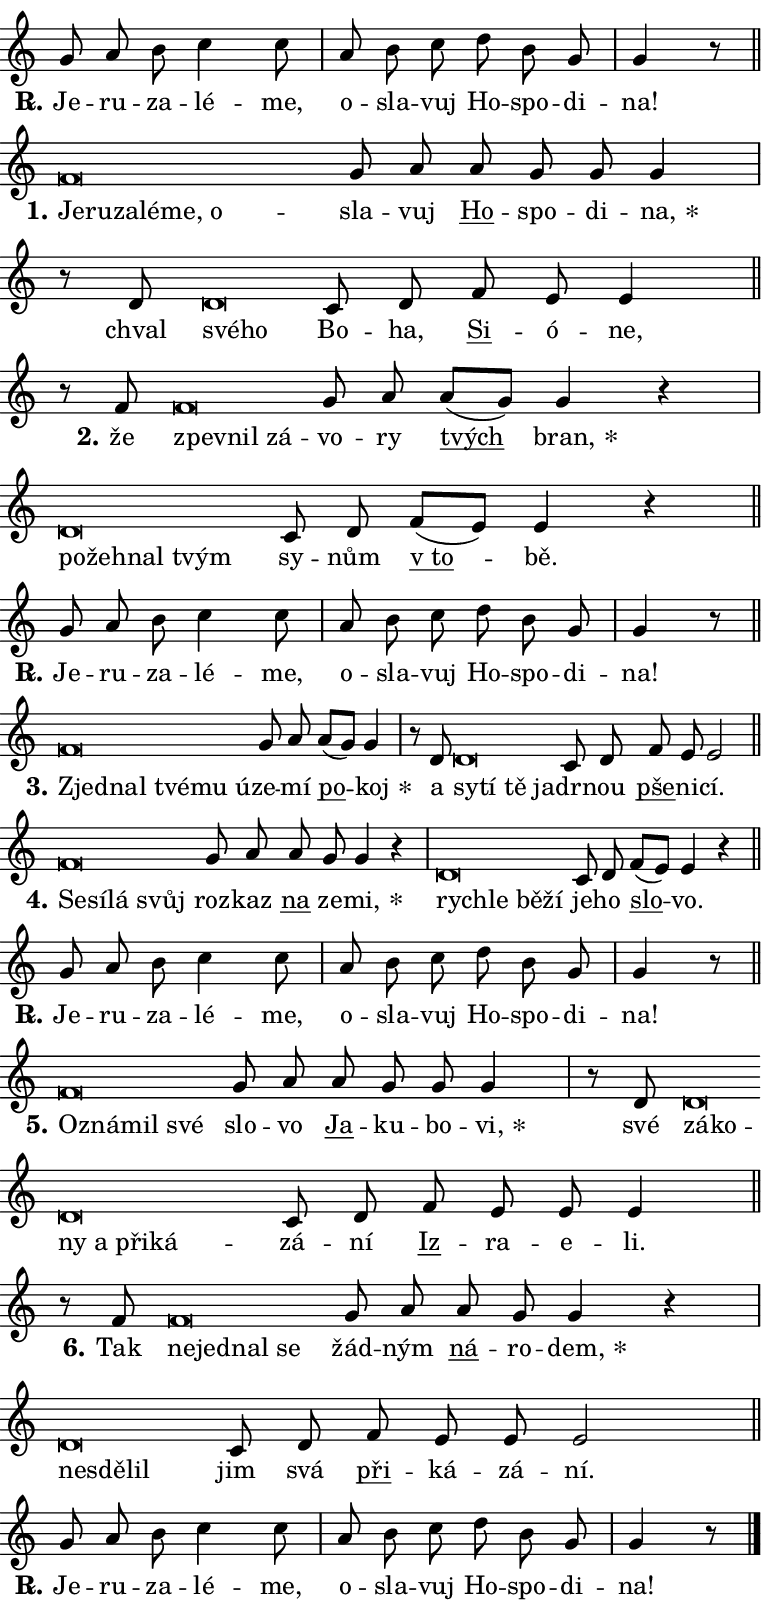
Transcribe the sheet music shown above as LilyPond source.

\version "2.24.0"
\header { tagline = "" }
\paper {
  indent = 0\cm
  top-margin = 0\cm
  right-margin = 0.13\cm % to fit lyric hyphens
  bottom-margin = 0\cm
  left-margin = 0\cm
  paper-width = 13\cm
  page-breaking = #ly:one-page-breaking
  system-system-spacing.basic-distance = #11
  score-system-spacing.basic-distance = #11
  ragged-last = ##f
}


%% Author: Thomas Morley
%% https://lists.gnu.org/archive/html/lilypond-user/2020-05/msg00002.html
#(define (line-position grob)
"Returns position of @var[grob} in current system:
   @code{'start}, if at first time-step
   @code{'end}, if at last time-step
   @code{'middle} otherwise
"
  (let* ((col (ly:item-get-column grob))
         (ln (ly:grob-object col 'left-neighbor))
         (rn (ly:grob-object col 'right-neighbor))
         (col-to-check-left (if (ly:grob? ln) ln col))
         (col-to-check-right (if (ly:grob? rn) rn col))
         (break-dir-left
           (and
             (ly:grob-property col-to-check-left 'non-musical #f)
             (ly:item-break-dir col-to-check-left)))
         (break-dir-right
           (and
             (ly:grob-property col-to-check-right 'non-musical #f)
             (ly:item-break-dir col-to-check-right))))
        (cond ((eqv? 1 break-dir-left) 'start)
              ((eqv? -1 break-dir-right) 'end)
              (else 'middle))))

#(define (tranparent-at-line-position vctor)
  (lambda (grob)
  "Relying on @code{line-position} select the relevant enry from @var{vctor}.
Used to determine transparency,"
    (case (line-position grob)
      ((end) (not (vector-ref vctor 0)))
      ((middle) (not (vector-ref vctor 1)))
      ((start) (not (vector-ref vctor 2))))))

noteHeadBreakVisibility =
#(define-music-function (break-visibility)(vector?)
"Makes @code{NoteHead}s transparent relying on @var{break-visibility}"
#{
  \override NoteHead.transparent =
    #(tranparent-at-line-position break-visibility)
#})

#(define delete-ledgers-for-transparent-note-heads
  (lambda (grob)
    "Reads whether a @code{NoteHead} is transparent.
If so this @code{NoteHead} is removed from @code{'note-heads} from
@var{grob}, which is supposed to be @code{LedgerLineSpanner}.
As a result ledgers are not printed for this @code{NoteHead}"
    (let* ((nhds-array (ly:grob-object grob 'note-heads))
           (nhds-list
             (if (ly:grob-array? nhds-array)
                 (ly:grob-array->list nhds-array)
                 '()))
           ;; Relies on the transparent-property being done before
           ;; Staff.LedgerLineSpanner.after-line-breaking is executed.
           ;; This is fragile ...
           (to-keep
             (remove
               (lambda (nhd)
                 (ly:grob-property nhd 'transparent #f))
               nhds-list)))
      ;; TODO find a better method to iterate over grob-arrays, similiar
      ;; to filter/remove etc for lists
      ;; For now rebuilt from scratch
      (set! (ly:grob-object grob 'note-heads)  '())
      (for-each
        (lambda (nhd)
          (ly:pointer-group-interface::add-grob grob 'note-heads nhd))
        to-keep))))

squashNotes = {
  \override NoteHead.X-extent = #'(-0.2 . 0.2)
  \override NoteHead.Y-extent = #'(-0.75 . 0)
  \override NoteHead.stencil =
    #(lambda (grob)
       (let ((pos (ly:grob-property grob 'staff-position)))
         (begin
           (if (< pos -7) (display "ERROR: Lower brevis then expected\n") (display ""))
           (if (<= pos -6) ly:text-interface::print ly:note-head::print))))
}
unSquashNotes = {
  \revert NoteHead.X-extent
  \revert NoteHead.Y-extent
  \revert NoteHead.stencil
}

hideNotes = \noteHeadBreakVisibility #begin-of-line-visible
unHideNotes = \noteHeadBreakVisibility #all-visible

% work-around for resetting accidentals
% https://lilypond.org/doc/v2.23/Documentation/notation/displaying-rhythms#unmetered-music
cadenzaMeasure = {
  \cadenzaOff
  \partial 1024 s1024
  \cadenzaOn
}

#(define-markup-command (accent layout props text) (markup?)
  "Underline accented syllable"
  (interpret-markup layout props
    #{\markup \override #'(offset . 4.3) \underline { #text }#}))

responsum = \markup \concat {
  "R" \hspace #-1.05 \path #0.1 #'((moveto 0 0.07) (lineto 0.9 0.8)) \hspace #0.05 "."
}

spaceSize = #0.6828661417322834 % exact space size for TeX Gyre Schola

\layout {
  \context {
    \Staff
    \remove "Time_signature_engraver"
    \override LedgerLineSpanner.after-line-breaking = #delete-ledgers-for-transparent-note-heads
  }
  \context {
    \Lyrics {
      \override LyricSpace.minimum-distance = \spaceSize
      \override LyricText.font-name = #"TeX Gyre Schola"
      \override LyricText.font-size = 1
      \override StanzaNumber.font-name = #"TeX Gyre Schola Bold"
      \override StanzaNumber.font-size = 1
    }
  }
  \context {
    \Score 
    \override NoteHead.text =
      #(lambda (grob) 
        (let ((pos (ly:grob-property grob 'staff-position)))
          #{\markup {
            \combine
              \halign #-0.55 \raise #(if (= pos -6) 0 0.5) \override #'(thickness . 2) \draw-line #'(3.2 . 0)
              \musicglyph "noteheads.sM1"
          }#}))
  }
}

% magnetic-lyrics.ily
%
%   written by
%     Jean Abou Samra <jean@abou-samra.fr>
%     Werner Lemberg <wl@gnu.org>
%
%   adapted by
%     Jiri Hon <jiri.hon@gmail.com>
%
% Version 2022-Apr-15

% https://www.mail-archive.com/lilypond-user@gnu.org/msg149350.html

#(define (Left_hyphen_pointer_engraver context)
   "Collect syllable-hyphen-syllable occurrences in lyrics and store
them in properties.  This engraver only looks to the left.  For
example, if the lyrics input is @code{foo -- bar}, it does the
following.

@itemize @bullet
@item
Set the @code{text} property of the @code{LyricHyphen} grob between
@q{foo} and @q{bar} to @code{foo}.

@item
Set the @code{left-hyphen} property of the @code{LyricText} grob with
text @q{foo} to the @code{LyricHyphen} grob between @q{foo} and
@q{bar}.
@end itemize

Use this auxiliary engraver in combination with the
@code{lyric-@/text::@/apply-@/magnetic-@/offset!} hook."
   (let ((hyphen #f)
         (text #f))
     (make-engraver
      (acknowledgers
       ((lyric-syllable-interface engraver grob source-engraver)
        (set! text grob)))
      (end-acknowledgers
       ((lyric-hyphen-interface engraver grob source-engraver)
        ;(when (not (grob::has-interface grob 'lyric-space-interface))
          (set! hyphen grob)));)
      ((stop-translation-timestep engraver)
       (when (and text hyphen)
         (ly:grob-set-object! text 'left-hyphen hyphen))
       (set! text #f)
       (set! hyphen #f)))))

#(define (lyric-text::apply-magnetic-offset! grob)
   "If the space between two syllables is less than the value in
property @code{LyricText@/.details@/.squash-threshold}, move the right
syllable to the left so that it gets concatenated with the left
syllable.

Use this function as a hook for
@code{LyricText@/.after-@/line-@/breaking} if the
@code{Left_@/hyphen_@/pointer_@/engraver} is active."
   (let ((hyphen (ly:grob-object grob 'left-hyphen #f)))
     (when hyphen
       (let ((left-text (ly:spanner-bound hyphen LEFT)))
         (when (grob::has-interface left-text 'lyric-syllable-interface)
           (let* ((common (ly:grob-common-refpoint grob left-text X))
                  (this-x-ext (ly:grob-extent grob common X))
                  (left-x-ext
                   (begin
                     ;; Trigger magnetism for left-text.
                     (ly:grob-property left-text 'after-line-breaking)
                     (ly:grob-extent left-text common X)))
                  ;; `delta` is the gap width between two syllables.
                  (delta (- (interval-start this-x-ext)
                            (interval-end left-x-ext)))
                  (details (ly:grob-property grob 'details))
                  (threshold (assoc-get 'squash-threshold details 0.2)))
             (when (< delta threshold)
               (let* (;; We have to manipulate the input text so that
                      ;; ligatures crossing syllable boundaries are not
                      ;; disabled.  For languages based on the Latin
                      ;; script this is essentially a beautification.
                      ;; However, for non-Western scripts it can be a
                      ;; necessity.
                      (lt (ly:grob-property left-text 'text))
                      (rt (ly:grob-property grob 'text))
                      (is-space (grob::has-interface hyphen 'lyric-space-interface))
                      (space (if is-space " " ""))
                      (extra-delta (if is-space spaceSize 0))
                      ;; Append new syllable.
                      (ltrt-space (if (and (string? lt) (string? rt))
                                (string-append lt space rt)
                                (make-concat-markup (list lt space rt))))
                      ;; Right-align `ltrt` to the right side.
                      (ltrt-space-markup (grob-interpret-markup
                               grob
                               (make-translate-markup
                                (cons (interval-length this-x-ext) 0)
                                (make-right-align-markup ltrt-space)))))
                 (begin
                   ;; Don't print `left-text`.
                   (ly:grob-set-property! left-text 'stencil #f)
                   ;; Set text and stencil (which holds all collected
                   ;; syllables so far) and shift it to the left.
                   (ly:grob-set-property! grob 'text ltrt-space)
                   (ly:grob-set-property! grob 'stencil ltrt-space-markup)
                   (ly:grob-translate-axis! grob (- (- delta extra-delta)) X))))))))))


#(define (lyric-hyphen::displace-bounds-first grob)
   ;; Make very sure this callback isn't triggered too early.
   (let ((left (ly:spanner-bound grob LEFT))
         (right (ly:spanner-bound grob RIGHT)))
     (ly:grob-property left 'after-line-breaking)
     (ly:grob-property right 'after-line-breaking)
     (ly:lyric-hyphen::print grob)))

squashThreshold = #0.4

\layout {
  \context {
    \Lyrics
    \consists #Left_hyphen_pointer_engraver
    \override LyricText.after-line-breaking =
      #lyric-text::apply-magnetic-offset!
    \override LyricHyphen.stencil = #lyric-hyphen::displace-bounds-first
    \override LyricText.details.squash-threshold = \squashThreshold
    \override LyricHyphen.minimum-distance = 0
    \override LyricHyphen.minimum-length = \squashThreshold
  }
}

squashText = \override LyricText.details.squash-threshold = 9999
unSquashText = \override LyricText.details.squash-threshold = \squashThreshold

leftText = \override LyricText.self-alignment-X = #LEFT
unLeftText = \revert LyricText.self-alignment-X

starOffset = #(lambda (grob) 
                (let ((x_offset (ly:self-alignment-interface::aligned-on-x-parent grob)))
                  (if (= x_offset 0) 0 (+ x_offset 1.2))))

star = #(define-music-function (syllable)(string?)
"Append star separator at the end of a syllable"
#{
  \once \override LyricText.X-offset = #starOffset
  \lyricmode { \markup {
    #syllable
    \override #'((font-name . "TeX Gyre Schola Bold")) \hspace #0.2 \lower #0.65 \larger "*"
  } }
#})

starAccent = #(define-music-function (syllable)(string?)
"Append star separator at the end of a syllable and make accent"
#{
  \once \override LyricText.X-offset = #starOffset
  \lyricmode { \markup {
    \accent #syllable
    \override #'((font-name . "TeX Gyre Schola Bold")) \hspace #0.2 \lower #0.65 \larger "*"
  } }
#})

breath = #(define-music-function (syllable)(string?)
"Append breathing indicator at the end of a syllable"
#{
  \lyricmode { \markup { #syllable "+" } }
#})

optionalBreath = #(define-music-function (syllable)(string?)
"Append optional breathing indicator at the end of a syllable"
#{
  \lyricmode { \markup { #syllable "(+)" } }
#})


\score {
    <<
        \new Voice = "melody" { \cadenzaOn \key c \major \relative { g'8 a b c4 c8 \cadenzaMeasure \bar "|" a b c \bar "" d b g \cadenzaMeasure \bar "|" g4 r8 \cadenzaMeasure \bar "||" \break } }
        \new Lyrics \lyricsto "melody" { \lyricmode { \set stanza = \responsum
Je -- ru -- za -- lé -- me, o -- sla -- vuj Ho -- spo -- di -- na! } }
    >>
    \layout {}
}

\score {
    <<
        \new Voice = "melody" { \cadenzaOn \key c \major \relative { \squashNotes f'\breve*1/16 \hideNotes \breve*1/16 \bar "" \breve*1/16 \bar "" \breve*1/16 \bar "" \breve*1/16 \breve*1/16 \bar "" \unHideNotes \unSquashNotes g8 a \bar "" a g g g4 \cadenzaMeasure \bar "|" r8 d \squashNotes d\breve*1/16 \hideNotes \breve*1/16 \bar "" \unHideNotes \unSquashNotes c8 d \bar "" f e e4 \cadenzaMeasure \bar "||" \break } }
        \new Lyrics \lyricsto "melody" { \lyricmode { \set stanza = "1."
\leftText Je -- \squashText ru -- za -- lé -- me, o -- \unLeftText \unSquashText sla -- vuj \markup \accent Ho -- spo -- di -- \star na, chval \leftText své -- \squashText ho \unLeftText \unSquashText Bo -- ha, \markup \accent Si -- ó -- ne, } }
    >>
    \layout {}
}

\score {
    <<
        \new Voice = "melody" { \cadenzaOn \key c \major \relative { r8 f' \squashNotes f\breve*1/16 \hideNotes \breve*1/16 \breve*1/16 \bar "" \unHideNotes \unSquashNotes g8 a \bar "" a[( g)] g4 r \cadenzaMeasure \bar "|" \squashNotes d\breve*1/16 \hideNotes \breve*1/16 \bar "" \breve*1/16 \breve*1/16 \bar "" \unHideNotes \unSquashNotes c8 d \bar "" f[( e)] e4 r \cadenzaMeasure \bar "||" \break } }
        \new Lyrics \lyricsto "melody" { \lyricmode { \set stanza = "2."
že \leftText zpev -- \squashText nil zá -- \unLeftText \unSquashText vo -- ry \markup \accent tvých \star bran, \leftText po -- \squashText žeh -- nal tvým \unLeftText \unSquashText sy -- nům \markup \accent "v to" -- bě. } }
    >>
    \layout {}
}

\score {
    <<
        \new Voice = "melody" { \cadenzaOn \key c \major \relative { g'8 a b c4 c8 \cadenzaMeasure \bar "|" a b c \bar "" d b g \cadenzaMeasure \bar "|" g4 r8 \cadenzaMeasure \bar "||" \break } }
        \new Lyrics \lyricsto "melody" { \lyricmode { \set stanza = \responsum
Je -- ru -- za -- lé -- me, o -- sla -- vuj Ho -- spo -- di -- na! } }
    >>
    \layout {}
}

\score {
    <<
        \new Voice = "melody" { \cadenzaOn \key c \major \relative { \squashNotes f'\breve*1/16 \hideNotes \breve*1/16 \bar "" \breve*1/16 \bar "" \breve*1/16 \breve*1/16 \bar "" \unHideNotes \unSquashNotes g8 a \bar "" a[( g)] g4 \cadenzaMeasure \bar "|" r8 d \squashNotes d\breve*1/16 \hideNotes \breve*1/16 \bar "" \breve*1/16 \breve*1/16 \bar "" \unHideNotes \unSquashNotes c8 d \bar "" f e e2 \cadenzaMeasure \bar "||" \break } }
        \new Lyrics \lyricsto "melody" { \lyricmode { \set stanza = "3."
\leftText Zjed -- \squashText nal tvé -- mu ú -- \unLeftText \unSquashText ze -- mí \markup \accent po -- \star koj a \leftText sy -- \squashText tí tě ja -- \unLeftText \unSquashText dr -- nou \markup \accent pše -- ni -- cí. } }
    >>
    \layout {}
}

\score {
    <<
        \new Voice = "melody" { \cadenzaOn \key c \major \relative { \squashNotes f'\breve*1/16 \hideNotes \breve*1/16 \bar "" \breve*1/16 \breve*1/16 \bar "" \unHideNotes \unSquashNotes g8 a \bar "" a g g4 r \cadenzaMeasure \bar "|" \squashNotes d\breve*1/16 \hideNotes \breve*1/16 \bar "" \breve*1/16 \breve*1/16 \bar "" \unHideNotes \unSquashNotes c8 d \bar "" f[( e)] e4 r \cadenzaMeasure \bar "||" \break } }
        \new Lyrics \lyricsto "melody" { \lyricmode { \set stanza = "4."
\leftText Se -- \squashText sí -- lá svůj \unLeftText \unSquashText roz -- kaz \markup \accent na ze -- \star mi, \leftText rych -- \squashText le bě -- ží \unLeftText \unSquashText je -- ho \markup \accent slo -- vo. } }
    >>
    \layout {}
}

\score {
    <<
        \new Voice = "melody" { \cadenzaOn \key c \major \relative { g'8 a b c4 c8 \cadenzaMeasure \bar "|" a b c \bar "" d b g \cadenzaMeasure \bar "|" g4 r8 \cadenzaMeasure \bar "||" \break } }
        \new Lyrics \lyricsto "melody" { \lyricmode { \set stanza = \responsum
Je -- ru -- za -- lé -- me, o -- sla -- vuj Ho -- spo -- di -- na! } }
    >>
    \layout {}
}

\score {
    <<
        \new Voice = "melody" { \cadenzaOn \key c \major \relative { \squashNotes f'\breve*1/16 \hideNotes \breve*1/16 \bar "" \breve*1/16 \breve*1/16 \bar "" \unHideNotes \unSquashNotes g8 a \bar "" a g g g4 \cadenzaMeasure \bar "|" r8 d \squashNotes d\breve*1/16 \hideNotes \breve*1/16 \bar "" \breve*1/16 \bar "" \breve*1/16 \bar "" \breve*1/16 \breve*1/16 \bar "" \unHideNotes \unSquashNotes c8 d \bar "" f e e e4 \cadenzaMeasure \bar "||" \break } }
        \new Lyrics \lyricsto "melody" { \lyricmode { \set stanza = "5."
\leftText Oz -- \squashText ná -- mil své \unLeftText \unSquashText slo -- vo \markup \accent Ja -- ku -- bo -- \star vi, své \leftText zá -- \squashText ko -- ny a při -- ká -- \unLeftText \unSquashText zá -- ní \markup \accent Iz -- ra -- e -- li. } }
    >>
    \layout {}
}

\score {
    <<
        \new Voice = "melody" { \cadenzaOn \key c \major \relative { r8 f' \squashNotes f\breve*1/16 \hideNotes \breve*1/16 \bar "" \breve*1/16 \breve*1/16 \bar "" \unHideNotes \unSquashNotes g8 a \bar "" a g g4 r \cadenzaMeasure \bar "|" \squashNotes d\breve*1/16 \hideNotes \breve*1/16 \breve*1/16 \bar "" \unHideNotes \unSquashNotes c8 d \bar "" f e e e2 \cadenzaMeasure \bar "||" \break } }
        \new Lyrics \lyricsto "melody" { \lyricmode { \set stanza = "6."
Tak \leftText ne -- \squashText jed -- nal se \unLeftText \unSquashText žád -- ným \markup \accent ná -- ro -- \star dem, \leftText ne -- \squashText sdě -- lil \unLeftText \unSquashText jim svá \markup \accent při -- ká -- zá -- ní. } }
    >>
    \layout {}
}

\score {
    <<
        \new Voice = "melody" { \cadenzaOn \key c \major \relative { g'8 a b c4 c8 \cadenzaMeasure \bar "|" a b c \bar "" d b g \cadenzaMeasure \bar "|" g4 r8 \cadenzaMeasure \bar "||" \break } \bar "|." }
        \new Lyrics \lyricsto "melody" { \lyricmode { \set stanza = \responsum
Je -- ru -- za -- lé -- me, o -- sla -- vuj Ho -- spo -- di -- na! } }
    >>
    \layout {}
}
